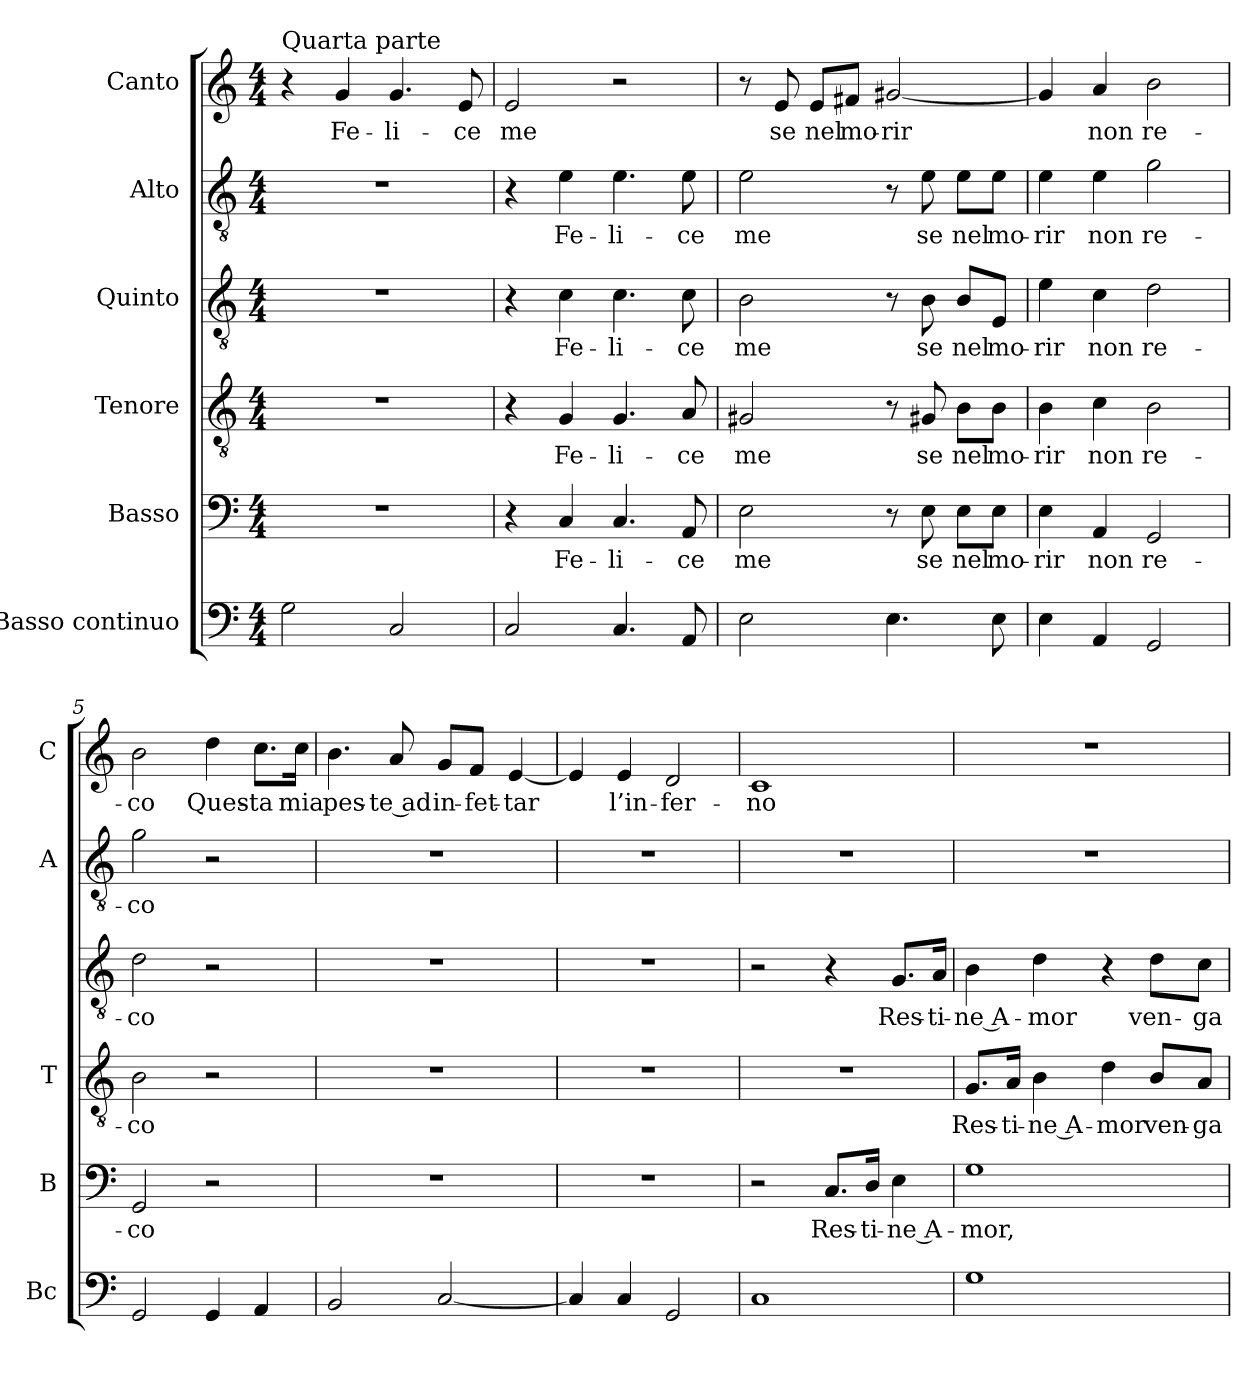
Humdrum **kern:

**kern	**kern	**text	**kern	**text	**kern	**text	**kern	**text	**kern	**text
*part6	*part5	*part5	*part4	*part4	*part3	*part3	*part2	*part2	*part1	*part1
*staff6	*staff5	*staff5	*staff4	*staff4	*staff3	*staff3	*staff2	*staff2	*staff1	*staff1
*I"Basso continuo	*I"Basso	*	*I"Tenore	*	*I"Quinto	*	*I"Alto	*	*I"Canto	*
*I'Bc	*I'B	*	*I'T	*	*	*	*I'A	*	*I'C	*
*clefF4	*clefF4	*	*clefGv2	*	*clefGv2	*	*clefGv2	*	*clefG2	*
*k[]	*k[]	*	*k[]	*	*k[]	*	*k[]	*	*k[]	*
*C:	*C:	*	*C:	*	*C:	*	*C:	*	*C:	*
*M4/4	*M4/4	*	*M4/4	*	*M4/4	*	*M4/4	*	*M4/4	*
=1	=1	=1	=1	=1	=1	=1	=1	=1	=1	=1
!	!	!	!	!	!	!	!	!	!LO:TX:a:t=Quarta parte	!
2G	1r	.	1r	.	1r	.	1r	.	4r	.
.	.	.	.	.	.	.	.	.	4g	Fe-
2C	.	.	.	.	.	.	.	.	4.g	-li-
.	.	.	.	.	.	.	.	.	8e	-ce
=2	=2	=2	=2	=2	=2	=2	=2	=2	=2	=2
2C	4r	.	4r	.	4r	.	4r	.	2e	me
.	4C	Fe-	4G	Fe-	4c	Fe-	4e	Fe-	.	.
4.C	4.C	-li-	4.G	-li-	4.c	-li-	4.e	-li-	2r	.
8AA	8AA	-ce	8A	-ce	8c	-ce	8e	-ce	.	.
=3	=3	=3	=3	=3	=3	=3	=3	=3	=3	=3
2E	2E	me	2G#X	me	2B	me	2e	me	8r	.
.	.	.	.	.	.	.	.	.	8e	se
.	.	.	.	.	.	.	.	.	8e/L	nel
.	.	.	.	.	.	.	.	.	8f#X/J	mo-
4.E	8r	.	8r	.	8r	.	8r	.	[2g#X	-rir
.	8E	se	8G#X	se	8B	se	8e	se	.	.
.	8E\L	nel	8B\L	nel	8B/L	nel	8e\L	nel	.	.
8E	8E\J	mo-	8B\J	mo-	8E/J	mo-	8e\J	mo-	.	.
=4	=4	=4	=4	=4	=4	=4	=4	=4	=4	=4
4E	4E	-rir	4B	-rir	4e	-rir	4e	-rir	4g#]	.
4AA	4AA	non	4c	non	4c	non	4e	non	4a	non
2GG	2GG	re-	2B	re-	2d	re-	2g	re-	2b	re-
=5	=5	=5	=5	=5	=5	=5	=5	=5	=5	=5
2GG	2GG	-co	2B	-co	2d	-co	2g	-co	2b	-co
4GG	2r	.	2r	.	2r	.	2r	.	4dd	Ques-
4AA	.	.	.	.	.	.	.	.	8.cc\L	-ta
.	.	.	.	.	.	.	.	.	16cc\Jk	mia
=6	=6	=6	=6	=6	=6	=6	=6	=6	=6	=6
2BB	1r	.	1r	.	1r	.	1r	.	4.b	pes-
.	.	.	.	.	.	.	.	.	8a	-te ad
[2C	.	.	.	.	.	.	.	.	8g/L	in-
.	.	.	.	.	.	.	.	.	8f/J	-fet-
.	.	.	.	.	.	.	.	.	[4e	-tar
=7	=7	=7	=7	=7	=7	=7	=7	=7	=7	=7
4C]	1r	.	1r	.	1r	.	1r	.	4e]	.
4C	.	.	.	.	.	.	.	.	4e	l’in-
2GG	.	.	.	.	.	.	.	.	2d	-fer-
=8	=8	=8	=8	=8	=8	=8	=8	=8	=8	=8
1C	2r	.	1r	.	2r	.	1r	.	1c	-no
.	8.C/L	Res-	.	.	4r	.	.	.	.	.
.	16D/Jk	-ti-	.	.	.	.	.	.	.	.
.	4E	-ne A-	.	.	8.G/L	Res-	.	.	.	.
.	.	.	.	.	16A/Jk	-ti-	.	.	.	.
=9	=9	=9	=9	=9	=9	=9	=9	=9	=9	=9
1G	1G	-mor,	8.G/L	Res-	4B	-ne A-	1r	.	1r	.
.	.	.	16A/Jk	-ti-	.	.	.	.	.	.
.	.	.	4B	-ne A-	4d	-mor	.	.	.	.
.	.	.	4d	-mor	4r	.	.	.	.	.
.	.	.	8B/L	ven-	8d\L	ven-	.	.	.	.
.	.	.	8A/J	-ga	8c\J	-ga	.	.	.	.
=	=	=	=	=	=	=	=	=	=	=
*-	*-	*-	*-	*-	*-	*-	*-	*-	*-	*-
